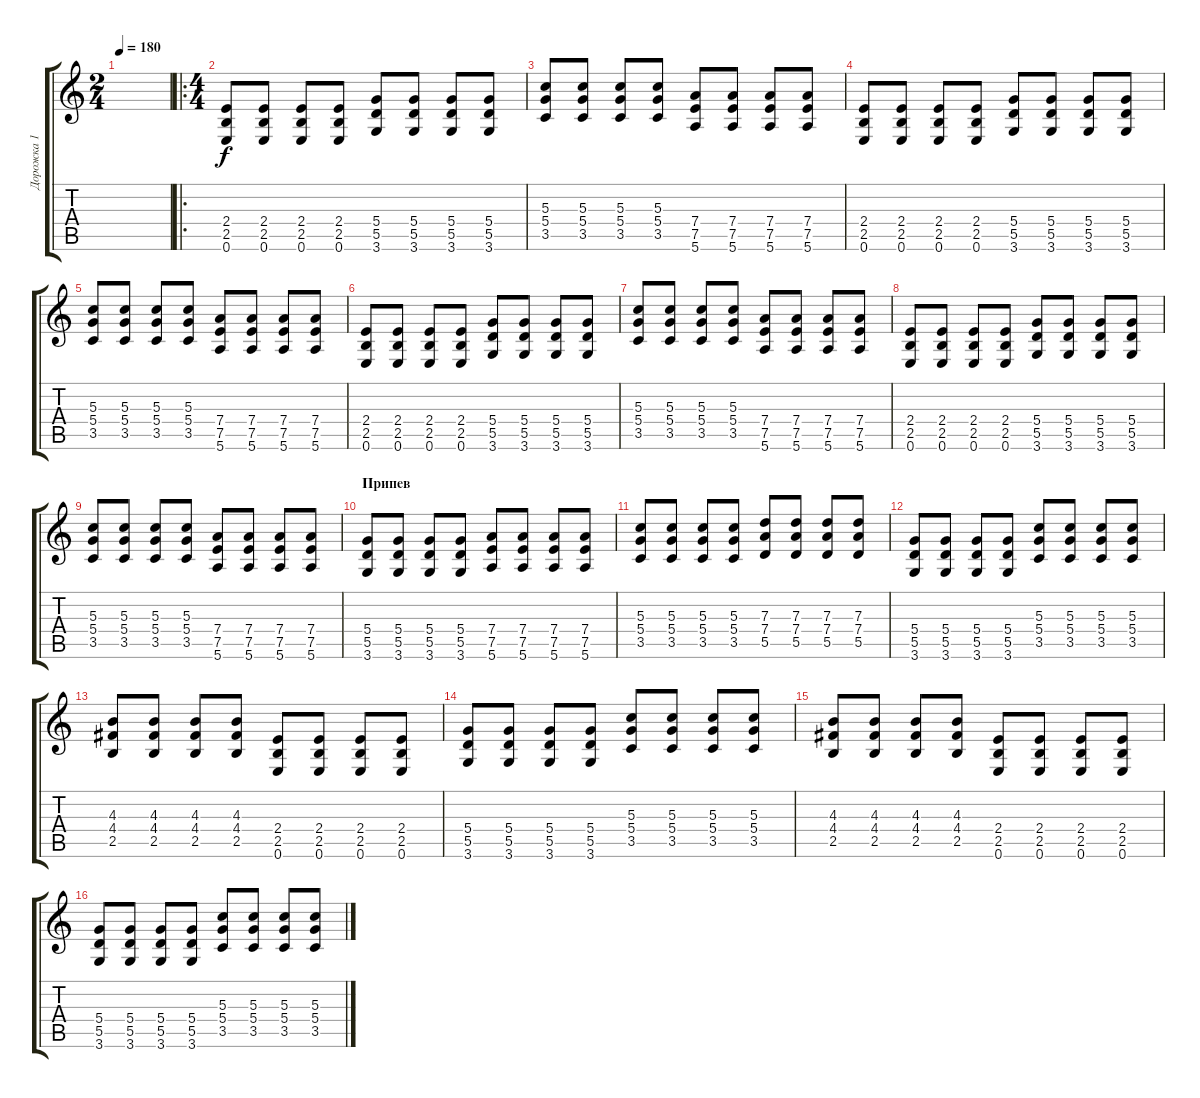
\track ("Дорожка 1" "Дорожка 1") {instrument distortionguitar}
\staff {score tabs}
\tuning (E4 B3 G3 D3 A2 E2) {hide}
\ts (2 4)
\tempo 180
\clef g2
\ks c
|
\ro
\ts (4 4)
(2.4 2.5 0.6).8 (2.4 2.5 0.6).8 (2.4 2.5 0.6).8 (2.4 2.5 0.6).8 (5.4 5.5 3.6).8 (5.4 5.5 3.6).8 (5.4 5.5 3.6).8 (5.4 5.5 3.6).8 |
(5.3 5.4 3.5).8 (5.3 5.4 3.5).8 (5.3 5.4 3.5).8 (5.3 5.4 3.5).8 (7.4 7.5 5.6).8 (7.4 7.5 5.6).8 (7.4 7.5 5.6).8 (7.4 7.5 5.6).8 |
(2.4 2.5 0.6).8 (2.4 2.5 0.6).8 (2.4 2.5 0.6).8 (2.4 2.5 0.6).8 (5.4 5.5 3.6).8 (5.4 5.5 3.6).8 (5.4 5.5 3.6).8 (5.4 5.5 3.6).8 |
(5.3 5.4 3.5).8 (5.3 5.4 3.5).8 (5.3 5.4 3.5).8 (5.3 5.4 3.5).8 (7.4 7.5 5.6).8 (7.4 7.5 5.6).8 (7.4 7.5 5.6).8 (7.4 7.5 5.6).8 |
(2.4 2.5 0.6).8 (2.4 2.5 0.6).8 (2.4 2.5 0.6).8 (2.4 2.5 0.6).8 (5.4 5.5 3.6).8 (5.4 5.5 3.6).8 (5.4 5.5 3.6).8 (5.4 5.5 3.6).8 |
(5.3 5.4 3.5).8 (5.3 5.4 3.5).8 (5.3 5.4 3.5).8 (5.3 5.4 3.5).8 (7.4 7.5 5.6).8 (7.4 7.5 5.6).8 (7.4 7.5 5.6).8 (7.4 7.5 5.6).8 |
(2.4 2.5 0.6).8 (2.4 2.5 0.6).8 (2.4 2.5 0.6).8 (2.4 2.5 0.6).8 (5.4 5.5 3.6).8 (5.4 5.5 3.6).8 (5.4 5.5 3.6).8 (5.4 5.5 3.6).8 |
(5.3 5.4 3.5).8 (5.3 5.4 3.5).8 (5.3 5.4 3.5).8 (5.3 5.4 3.5).8 (7.4 7.5 5.6).8 (7.4 7.5 5.6).8 (7.4 7.5 5.6).8 (7.4 7.5 5.6).8 |
\section ("" "Припев")
(5.4 5.5 3.6).8 (5.4 5.5 3.6).8 (5.4 5.5 3.6).8 (5.4 5.5 3.6).8 (7.4 7.5 5.6).8 (7.4 7.5 5.6).8 (7.4 7.5 5.6).8 (7.4 7.5 5.6).8 |
(5.3 5.4 3.5).8 (5.3 5.4 3.5).8 (5.3 5.4 3.5).8 (5.3 5.4 3.5).8 (7.3 7.4 5.5).8 (7.3 7.4 5.5).8 (7.3 7.4 5.5).8 (7.3 7.4 5.5).8 |
(5.4 5.5 3.6).8 (5.4 5.5 3.6).8 (5.4 5.5 3.6).8 (5.4 5.5 3.6).8 (5.3 5.4 3.5).8 (5.3 5.4 3.5).8 (5.3 5.4 3.5).8 (5.3 5.4 3.5).8 |
(4.3 4.4 2.5).8 (4.3 4.4 2.5).8 (4.3 4.4 2.5).8 (4.3 4.4 2.5).8 (2.4 2.5 0.6).8 (2.4 2.5 0.6).8 (2.4 2.5 0.6).8 (2.4 2.5 0.6).8 |
(5.4 5.5 3.6).8 (5.4 5.5 3.6).8 (5.4 5.5 3.6).8 (5.4 5.5 3.6).8 (5.3 5.4 3.5).8 (5.3 5.4 3.5).8 (5.3 5.4 3.5).8 (5.3 5.4 3.5).8 |
(4.3 4.4 2.5).8 (4.3 4.4 2.5).8 (4.3 4.4 2.5).8 (4.3 4.4 2.5).8 (2.4 2.5 0.6).8 (2.4 2.5 0.6).8 (2.4 2.5 0.6).8 (2.4 2.5 0.6).8 |
(5.4 5.5 3.6).8 (5.4 5.5 3.6).8 (5.4 5.5 3.6).8 (5.4 5.5 3.6).8 (5.3 5.4 3.5).8 (5.3 5.4 3.5).8 (5.3 5.4 3.5).8 (5.3 5.4 3.5).8
